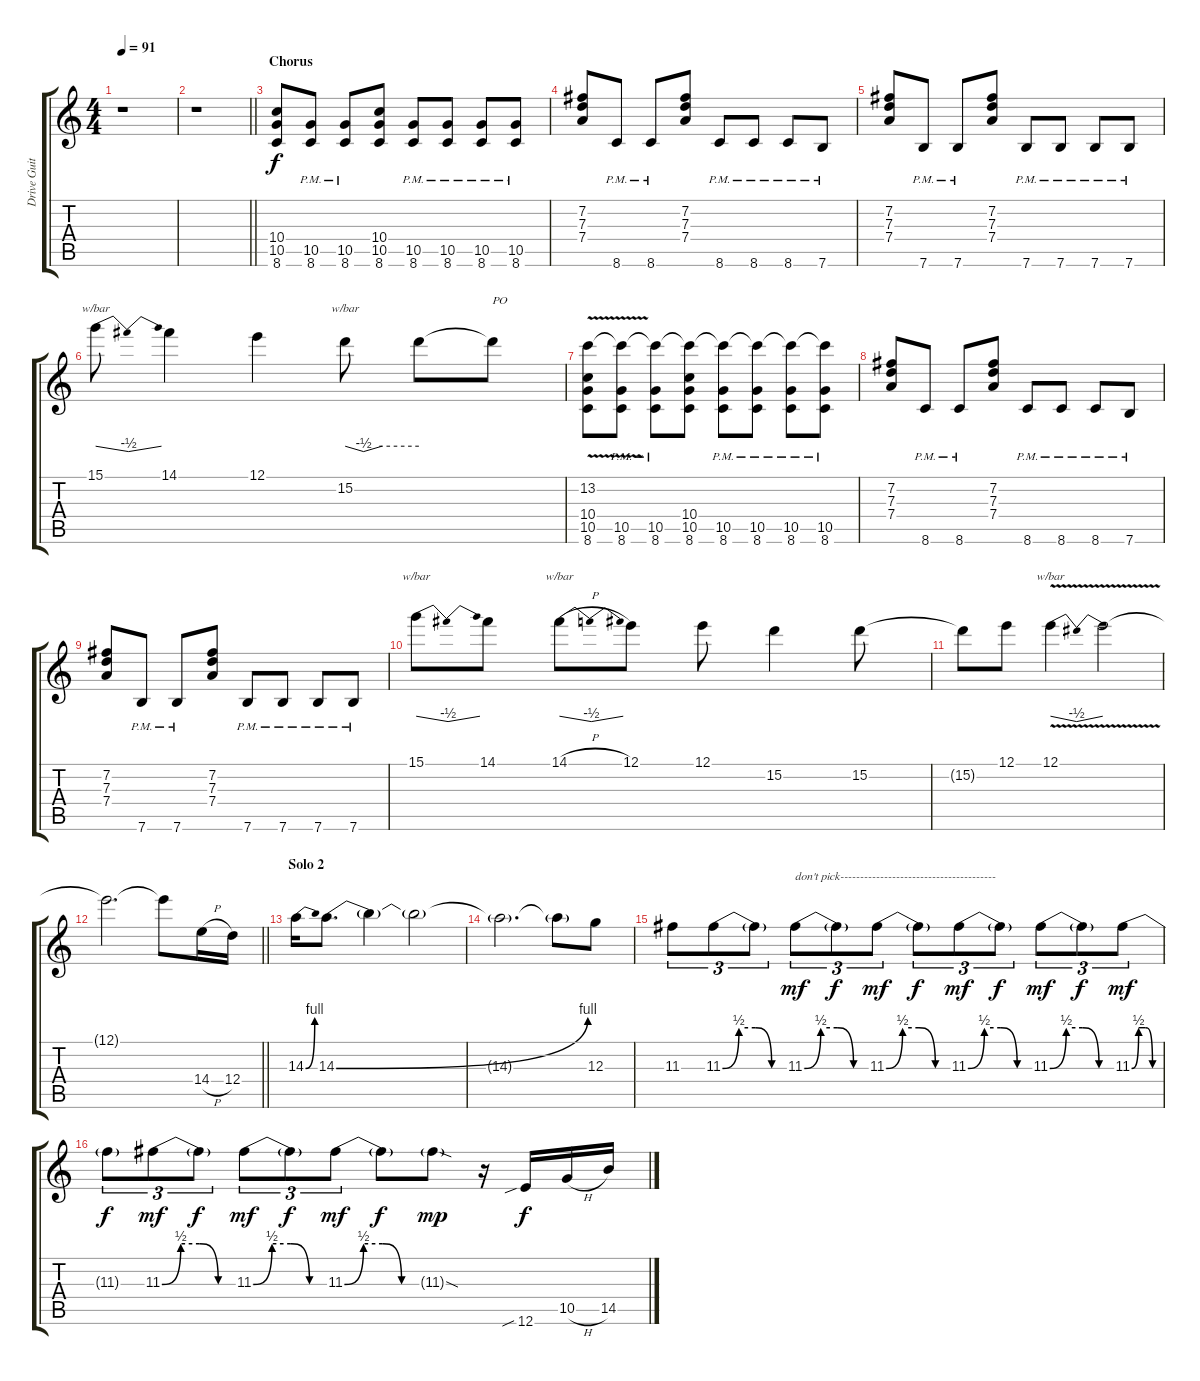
\track ("Drive Guitar" "Drive Guit") {instrument distortionguitar}
\staff {score tabs}
\tuning (E4 B3 G3 D3 A2 E2) {hide}
\ts (4 4)
\tempo 91
\clef g2
\ks c
r.1{dy f} |
\barLineRight lightlight
r.1 |
\section ("" "Chorus")
(10.4 10.5 8.6).8 (10.5{pm} 8.6{pm}).8 (10.5{pm} 8.6{pm}).8 (10.4 10.5 8.6).8 (10.5{pm} 8.6{pm}).8 (10.5{pm} 8.6{pm}).8 (10.5{pm} 8.6{pm}).8 (10.5{pm} 8.6{pm}).8 |
(7.2 7.3 7.4).8 8.6{pm}.8 8.6{pm}.8 (7.2 7.3 7.4).8 8.6{pm}.8 8.6{pm}.8 8.6{pm}.8 7.6{pm}.8 |
(7.2 7.3 7.4).8 7.6{pm}.8 7.6{pm}.8 (7.2 7.3 7.4).8 7.6{pm}.8 7.6{pm}.8 7.6{pm}.8 7.6{pm}.8 |
15.1.8{tbe (dip default 0 0 30 -2 60 0)} 14.1.4 12.1.4 15.2.8{tbe (custom default 0 0 15 -2 30 0 60 0)} 15.2{t}.8 15.2{t}.8{txt "PO"} |
(13.2{v} 10.4 10.5 8.6).8 (13.2{t} 10.5{pm} 8.6{pm}).8 (13.2{t} 10.5{pm} 8.6{pm}).8 (13.2{t} 10.4 10.5 8.6).8 (13.2{t} 10.5{pm} 8.6{pm}).8 (13.2{t} 10.5{pm} 8.6{pm}).8 (13.2{t} 10.5{pm} 8.6{pm}).8 (13.2{t} 10.5{pm} 8.6{pm}).8 |
(7.2 7.3 7.4).8 8.6{pm}.8 8.6{pm}.8 (7.2 7.3 7.4).8 8.6{pm}.8 8.6{pm}.8 8.6{pm}.8 7.6{pm}.8 |
(7.2 7.3 7.4).8 7.6{pm}.8 7.6{pm}.8 (7.2 7.3 7.4).8 7.6{pm}.8 7.6{pm}.8 7.6{pm}.8 7.6{pm}.8 |
15.1.8{tbe (dip default 0 0 30 -2 60 0)} 14.1.8 14.1{h}.8{tbe (dip default 0 0 30 -2 60 0)} 12.1.8 12.1.8 15.2.4 15.2.8 |
15.2{t}.8 12.1.8 12.1{v}.4{tbe (dip default 0 0 30 -2 60 0)} 12.1{t}.2 |
\barLineRight lightlight
12.1{t}.2{d} 12.1{t}.8 14.4{h}.16 12.4.16 |
\section ("" "Solo 2")
14.3{be (bend 0 0 60 4)}.16 14.3{be (bend 0 0 60 4)}.8{d} 14.3{t}.4 14.3{t}.2 |
14.3{t}.2{d} 14.3{t}.8 12.3.8 |
11.3.8{tu (3 2)} 11.3{be (custom 0 0 15 2 30 2 45 0 60 0)}.8{tu (3 2)} 11.3{t}.8{tu (3 2)} 11.3{be (custom 0 0 15 2 30 2 45 0 60 0)}.8{tu (3 2) txt "don't pick---------------------------------------" dy mf} 11.3{t}.8{tu (3 2) dy f} 11.3{be (custom 0 0 15 2 30 2 45 0 60 0)}.8{tu (3 2) dy mf} 11.3{t}.8{tu (3 2) dy f} 11.3{be (custom 0 0 15 2 30 2 45 0 60 0)}.8{tu (3 2) dy mf} 11.3{t}.8{tu (3 2) dy f} 11.3{be (custom 0 0 15 2 30 2 45 0 60 0)}.8{tu (3 2) dy mf} 11.3{t}.8{tu (3 2) dy f} 11.3{be (custom 0 0 15 2 30 2 45 0 60 0)}.8{tu (3 2) dy mf} |
11.3{t}.8{tu (3 2) dy f} 11.3{be (custom 0 0 15 2 30 2 45 0 60 0)}.8{tu (3 2) dy mf} 11.3{t}.8{tu (3 2) dy f} 11.3{be (custom 0 0 15 2 30 2 45 0 60 0)}.8{tu (3 2) dy mf} 11.3{t}.8{tu (3 2) dy f} 11.3{be (custom 0 0 15 2 30 2 45 0 60 0)}.8{tu (3 2) dy mf} 11.3{t}.8{dy f} 11.3{sod g}.8{dy mp} r.16 12.6{sib}.16{dy f} 10.5{h}.16 14.5.16
